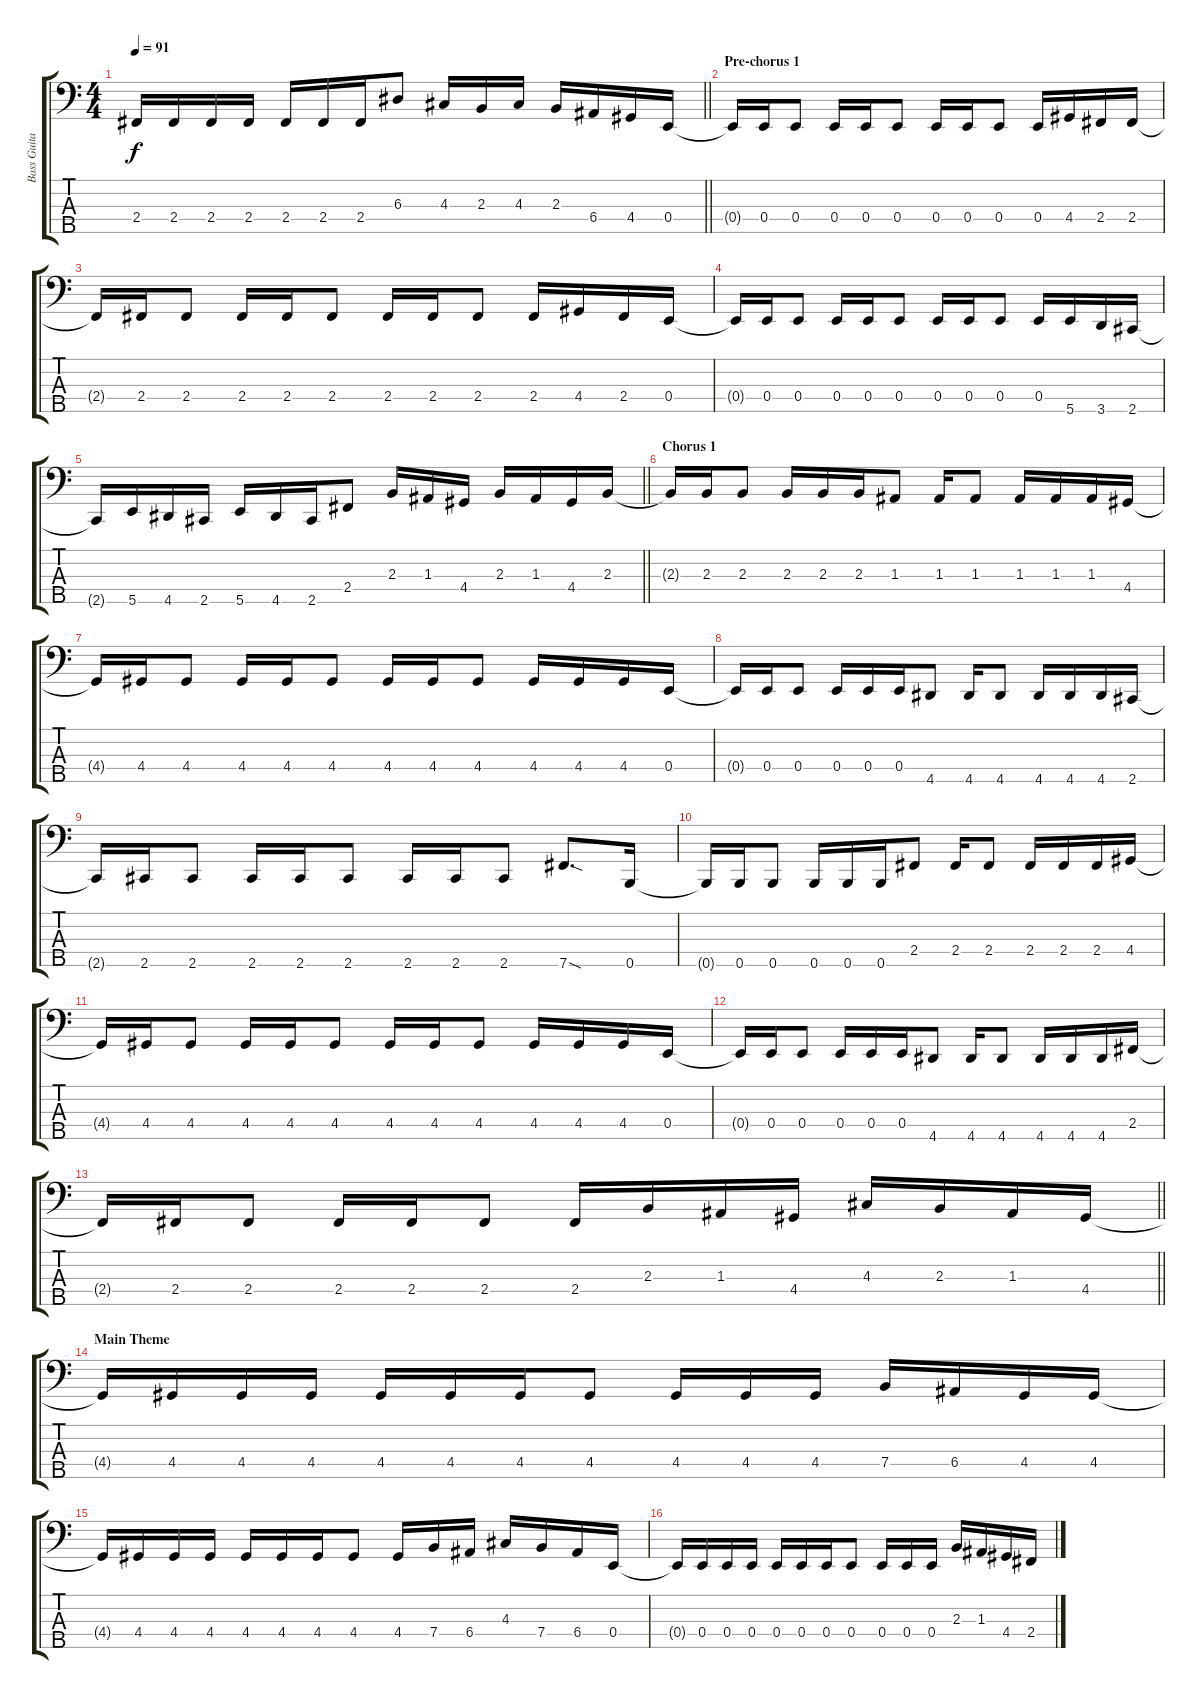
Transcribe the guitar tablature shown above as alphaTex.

\track ("Bass Guitar" "Bass Guita") {instrument slapbass2}
\staff {score tabs}
\tuning (G2 D2 A1 E1 B0) {hide}
\ts (4 4)
\tempo 91
\clef f4
\barLineRight lightlight
\ks c
2.4.16{dy f} 2.4.16 2.4.16 2.4.16 2.4.16 2.4.16 2.4.16 6.3.8 4.3.16 2.3.16 4.3.16 2.3.16 6.4.16 4.4.16 0.4.16 |
\section ("" "Pre-chorus 1")
0.4{t}.16 0.4.16 0.4.8 0.4.16 0.4.16 0.4.8 0.4.16 0.4.16 0.4.8 0.4.16 4.4.16 2.4.16 2.4.16 |
2.4{t}.16 2.4.16 2.4.8 2.4.16 2.4.16 2.4.8 2.4.16 2.4.16 2.4.8 2.4.16 4.4.16 2.4.16 0.4.16 |
0.4{t}.16 0.4.16 0.4.8 0.4.16 0.4.16 0.4.8 0.4.16 0.4.16 0.4.8 0.4.16 5.5.16 3.5.16 2.5.16 |
\barLineRight lightlight
2.5{t}.16 5.5.16 4.5.16 2.5.16 5.5.16 4.5.16 2.5.16 2.4.8 2.3.16 1.3.16 4.4.16 2.3.16 1.3.16 4.4.16 2.3.16 |
\section ("" "Chorus 1")
2.3{t}.16 2.3.16 2.3.8 2.3.16 2.3.16 2.3.16 1.3.8 1.3.16 1.3.8 1.3.16 1.3.16 1.3.16 4.4.16 |
4.4{t}.16 4.4.16 4.4.8 4.4.16 4.4.16 4.4.8 4.4.16 4.4.16 4.4.8 4.4.16 4.4.16 4.4.16 0.4.16 |
0.4{t}.16 0.4.16 0.4.8 0.4.16 0.4.16 0.4.16 4.5.8 4.5.16 4.5.8 4.5.16 4.5.16 4.5.16 2.5.16 |
2.5{t}.16 2.5.16 2.5.8 2.5.16 2.5.16 2.5.8 2.5.16 2.5.16 2.5.8 7.5{sod}.8{d} 0.5.16 |
0.5{t}.16 0.5.16 0.5.8 0.5.16 0.5.16 0.5.16 2.4.8 2.4.16 2.4.8 2.4.16 2.4.16 2.4.16 4.4.16 |
4.4{t}.16 4.4.16 4.4.8 4.4.16 4.4.16 4.4.8 4.4.16 4.4.16 4.4.8 4.4.16 4.4.16 4.4.16 0.4.16 |
0.4{t}.16 0.4.16 0.4.8 0.4.16 0.4.16 0.4.16 4.5.8 4.5.16 4.5.8 4.5.16 4.5.16 4.5.16 2.4.16 |
\barLineRight lightlight
2.4{t}.16 2.4.16 2.4.8 2.4.16 2.4.16 2.4.8 2.4.16 2.3.16 1.3.16 4.4.16 4.3.16 2.3.16 1.3.16 4.4.16 |
\section ("" "Main Theme")
4.4{t}.16 4.4.16 4.4.16 4.4.16 4.4.16 4.4.16 4.4.16 4.4.8 4.4.16 4.4.16 4.4.16 7.4.16 6.4.16 4.4.16 4.4.16 |
4.4{t}.16 4.4.16 4.4.16 4.4.16 4.4.16 4.4.16 4.4.16 4.4.8 4.4.16 7.4.16 6.4.16 4.3.16 7.4.16 6.4.16 0.4.16 |
0.4{t}.16 0.4.16 0.4.16 0.4.16 0.4.16 0.4.16 0.4.16 0.4.8 0.4.16 0.4.16 0.4.16 2.3.16 1.3.16 4.4.16 2.4.16
